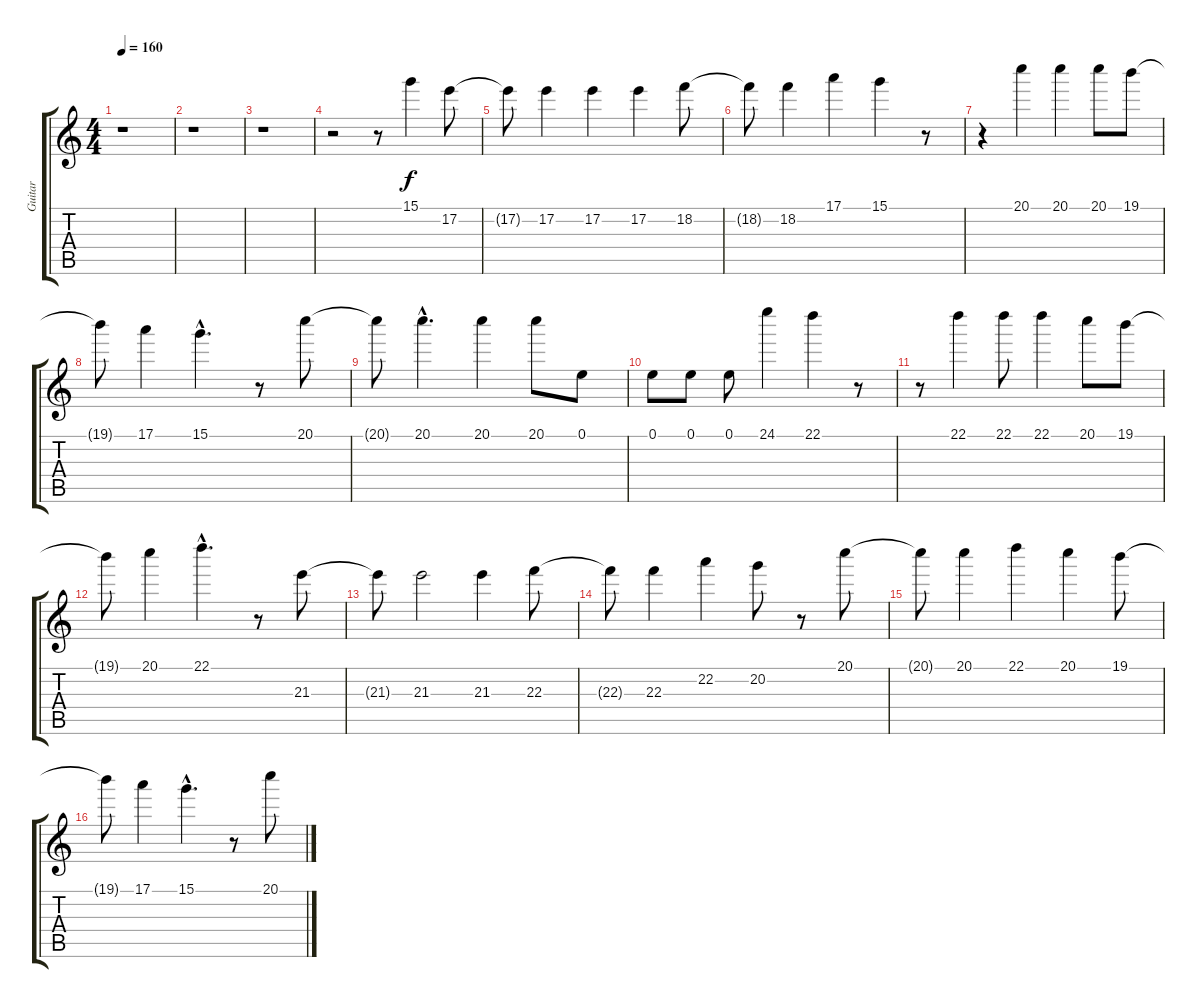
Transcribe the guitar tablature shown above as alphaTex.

\track ("Guitar" "Guitar") {instrument overdrivenguitar}
\staff {score tabs}
\tuning (E4 B3 G3 D3 A2 E2) {hide}
\ts (4 4)
\tempo 160
\clef g2
\ks c
r.1{dy f} |
r.1 |
r.1 |
r.2 r.8 15.1.4 17.2.8 |
17.2{t}.8 17.2.4 17.2.4 17.2.4 18.2.8 |
18.2{t}.8 18.2.4 17.1.4 15.1.4 r.8 |
r.4 20.1.4 20.1.4 20.1.8 19.1.8 |
19.1{t}.8 17.1.4 15.1{hac}.4{d} r.8 20.1.8 |
20.1{t}.8 20.1{hac}.4{d} 20.1.4 20.1.8 0.1.8 |
0.1.8 0.1.8 0.1.8 24.1.4 22.1.4 r.8 |
r.8 22.1.4 22.1.8 22.1.4 20.1.8 19.1.8 |
19.1{t}.8 20.1.4 22.1{hac}.4{d} r.8 21.3.8 |
21.3{t}.8 21.3.2 21.3.4 22.3.8 |
22.3{t}.8 22.3.4 22.2.4 20.2.8 r.8 20.1.8 |
20.1{t}.8 20.1.4 22.1.4 20.1.4 19.1.8 |
19.1{t}.8 17.1.4 15.1{hac}.4{d} r.8 20.1.8
